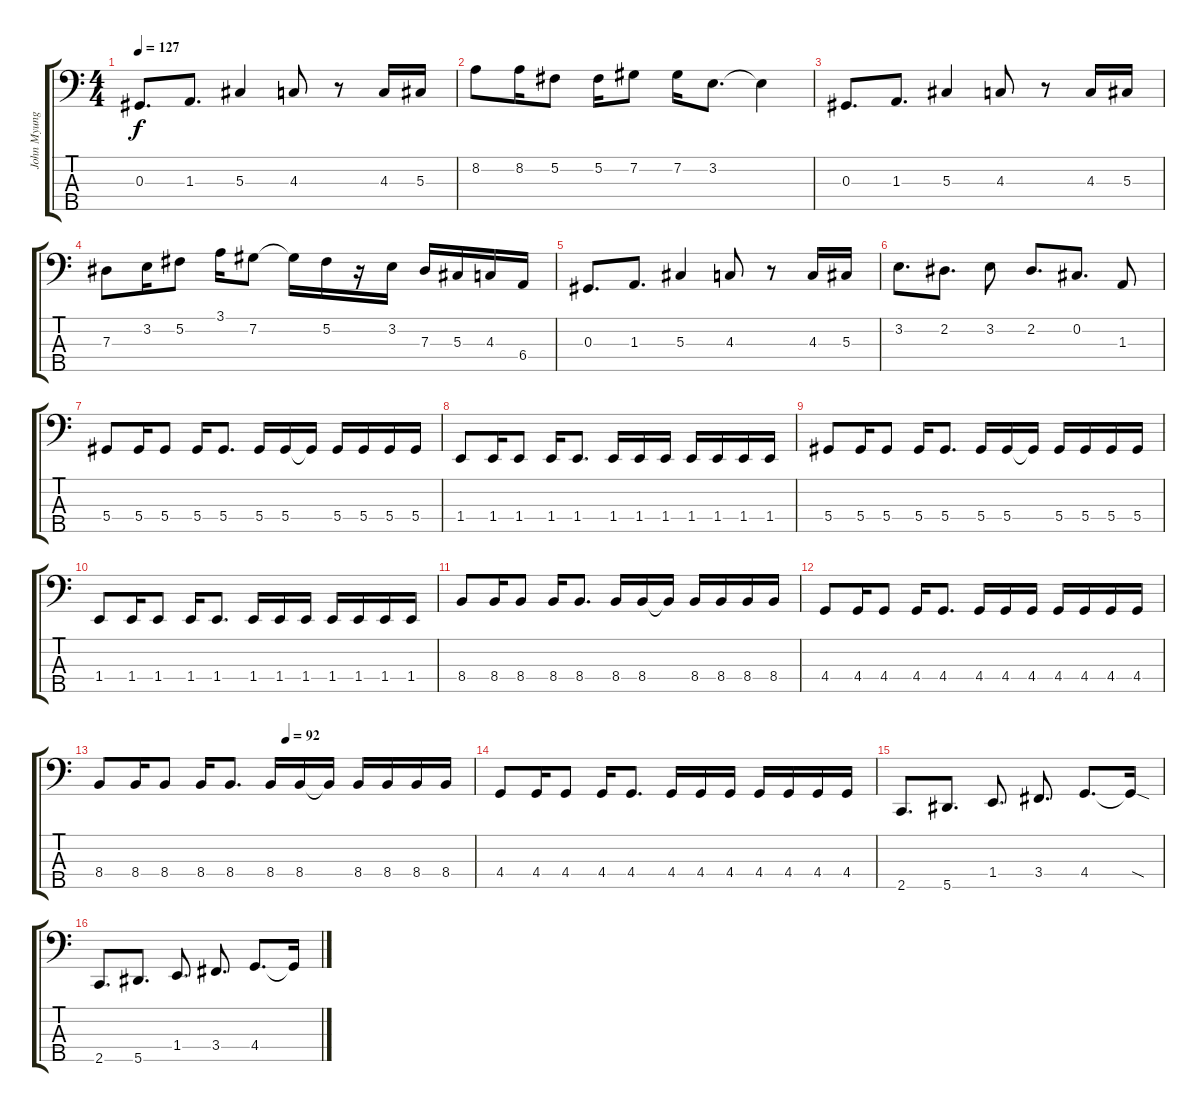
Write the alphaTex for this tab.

\track ("John Myung" "John Myung") {instrument electricbassfinger}
\staff {score tabs}
\tuning (Gb2 Db2 Ab1 Eb1 Bb0) {hide}
\ts (4 4)
\tempo 127
\clef f4
\ks c
0.3.8{d dy f} 1.3.8{d} 5.3.4 4.3.8 r.8 4.3.16 5.3.16 |
8.2.8 8.2.16 5.2.8 5.2.16 7.2.8 7.2.16 3.2.8{d} 3.2{t}.4 |
0.3.8{d} 1.3.8{d} 5.3.4 4.3.8 r.8 4.3.16 5.3.16 |
7.3.8 3.2.16 5.2.8 3.1.16 7.2.8 7.2{t}.16 5.2.16 r.16 3.2.16 7.3.16 5.3.16 4.3.16 6.4.16 |
0.3.8{d} 1.3.8{d} 5.3.4 4.3.8 r.8 4.3.16 5.3.16 |
3.2.8{d} 2.2.8{d} 3.2.8 2.2.8{d} 0.2.8{d} 1.3.8 |
5.4.8 5.4.16 5.4.8 5.4.16 5.4.8{d} 5.4.16 5.4.16 5.4{t}.16 5.4.16 5.4.16 5.4.16 5.4.16 |
1.4.8 1.4.16 1.4.8 1.4.16 1.4.8{d} 1.4.16 1.4.16 1.4.16 1.4.16 1.4.16 1.4.16 1.4.16 |
5.4.8 5.4.16 5.4.8 5.4.16 5.4.8{d} 5.4.16 5.4.16 5.4{t}.16 5.4.16 5.4.16 5.4.16 5.4.16 |
1.4.8 1.4.16 1.4.8 1.4.16 1.4.8{d} 1.4.16 1.4.16 1.4.16 1.4.16 1.4.16 1.4.16 1.4.16 |
8.4.8 8.4.16 8.4.8 8.4.16 8.4.8{d} 8.4.16 8.4.16 8.4{t}.16 8.4.16 8.4.16 8.4.16 8.4.16 |
4.4.8 4.4.16 4.4.8 4.4.16 4.4.8{d} 4.4.16 4.4.16 4.4.16 4.4.16 4.4.16 4.4.16 4.4.16 |
\tempo (92 0.5)
8.4.8 8.4.16 8.4.8 8.4.16 8.4.8{d} 8.4.16 8.4.16 8.4{t}.16 8.4.16 8.4.16 8.4.16 8.4.16 |
4.4.8 4.4.16 4.4.8 4.4.16 4.4.8{d} 4.4.16 4.4.16 4.4.16 4.4.16 4.4.16 4.4.16 4.4.16 |
2.5.8{d} 5.5.8{d} 1.4.8{d} 3.4.8{d} 4.4.8{d} 4.4{sod t}.16 |
2.5.8{d} 5.5.8{d} 1.4.8{d} 3.4.8{d} 4.4.8{d} 4.4{t}.16
